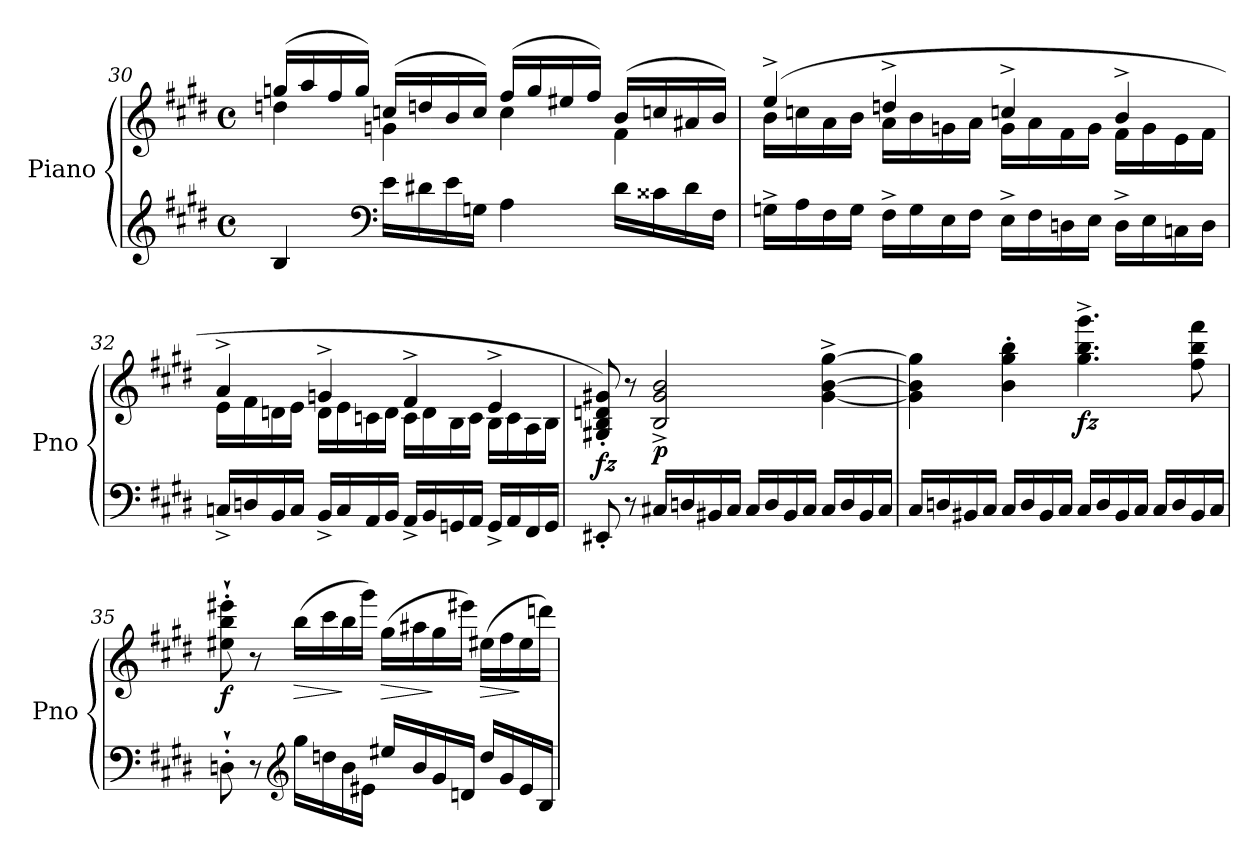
**kern	**kern	**dynam
*part1	*part1	*part1
*staff2	*staff1	*staff1/2
*I"Piano	*	*
*I'Pno	*	*
*clefG2	*clefG2	*
*k[f#c#g#d#]	*k[f#c#g#d#]	*
*M4/4	*M4/4	*
*met(c)	*met(c)	*
=30	=30	=30
*	*^	*
4B/	(>16ggn/LL	4ddn\	.
.	16aa/	.	.
.	16ff#/	.	.
.	16gg/JJ)	.	.
*clefF4	*	*	*
16e\LL	(>16ccn/LL	4gn\	.
16d#X\	16ddn/	.	.
16e\	16b/	.	.
16Gn\JJ	16cc/JJ)	.	.
4A\	(>16ff#/LL	4cc\	.
.	16gg/	.	.
.	16ee#X/	.	.
.	16ff#/JJ)	.	.
16d#\LL	(>16b/LL	4f#\	.
16c##X\	16ccn/	.	.
16d#\	16a#X/	.	.
16F#\JJ	16b/JJ)	.	.
!!LO:PB:g=z	!!
=31	=31	=31	=31
16Gn^\LL	(>4ee^/	16b\LL	.
16A\	.	16ccn\	.
16F#\	.	16a\	.
16G\JJ	.	16b\JJ	.
16F#^\LL	4ddn^/	16a\LL	.
16G\	.	16b\	.
16E\	.	16gn\	.
16F#\JJ	.	16a\JJ	.
16E^\LL	4ccn^/	16g\LL	.
16F#\	.	16a\	.
16Dn\	.	16f#\	.
16E\JJ	.	16g\JJ	.
16D^\LL	4b^/	16f#\LL	.
16E\	.	16g\	.
16Cn\	.	16e\	.
16D\JJ	.	16f#\JJ	.
=32	=32	=32	=32
16Cn^/LL	4a^/	16e\LL	.
16Dn/	.	16f#\	.
16BB/	.	16dn\	.
16C/JJ	.	16e\JJ	.
16BB^/LL	4gn^/	16d\LL	.
16C/	.	16e\	.
16AA/	.	16cn\	.
16BB/JJ	.	16d\JJ	.
16AA^/LL	4f#^/	16c\LL	.
16BB/	.	16d\	.
16GGn/	.	16B\	.
16AA/JJ	.	16c\JJ	.
16GG^/LL	4e^/	16B\LL	.
16AA/	.	16c\	.
16FF#/	.	16A\	.
16GG/JJ	.	16B\JJ	.
!!LO:LB:g=z
=33	=33	=33	=33
!	!	!	!LO:DY:b
*	*v	*v	*
8EE#X'/	8G#X/' 8B/' 8dn/' 8g#X/')	fz
8r	8r	.
!	!	!LO:DY:b
16C#X/LL	2B/^ 2g#/^ 2b/^	p
16Dn/	.	.
16BB#X/	.	.
16C#/JJ	.	.
16C#/LL	.	.
16D/	.	.
16BB#/	.	.
16C#/JJ	.	.
!	!	!LO:DY:b
16C#/LL	[4g#\^ [4b\^ [4gg#\^	other-dynamics
16D/	.	.
16BB#/	.	.
16C#/JJ	.	.
=34	=34	=34
16C#/LL	4g#\] 4b\] 4gg#\]	.
16Dn/	.	.
16BB#X/	.	.
16C#/JJ	.	.
16C#/LL	4b\' 4gg#\' 4bb\'	.
16D/	.	.
16BB#/	.	.
16C#/JJ	.	.
!	!	!LO:DY:b
16C#/LL	4.gg#\^ 4.bb\^ 4.ggg#\^	fz
16D/	.	.
16BB#/	.	.
16C#/JJ	.	.
16C#/LL	.	.
16D/	.	.
16BB#/	8ff#\ 8bb\ 8fff#\	.
16C#/JJ	.	.
!!LO:LB:g=z
=35	=35	=35
!	!	!LO:DY:b
8Dn'`\	8ee#X\'` 8bb\'` 8eee#X\'`	f
8r	8r	.
*clefG2	*	*
!	!	!LO:HP:b
16gg#\LL	(>16bb\LL	>
16ddn\	16ccc#\	.
16b\	16bb\	]
16e#X\JJ	16ggg#\JJ)	.
!	!	!LO:HP:b
16ee#X/LL	(>16gg#\LL	>
16b/	16aa#X\	.
16g#/	16gg#\	]
16dn/JJ	16eee#X\JJ)	.
!	!	!LO:HP:b
16dd/LL	(>16ee#X\LL	>
16g#/	16ff#\	.
16e#/	16ee#\	]
16B/JJ	16dddn\JJ)	.
=	=	=
*-	*-	*-
